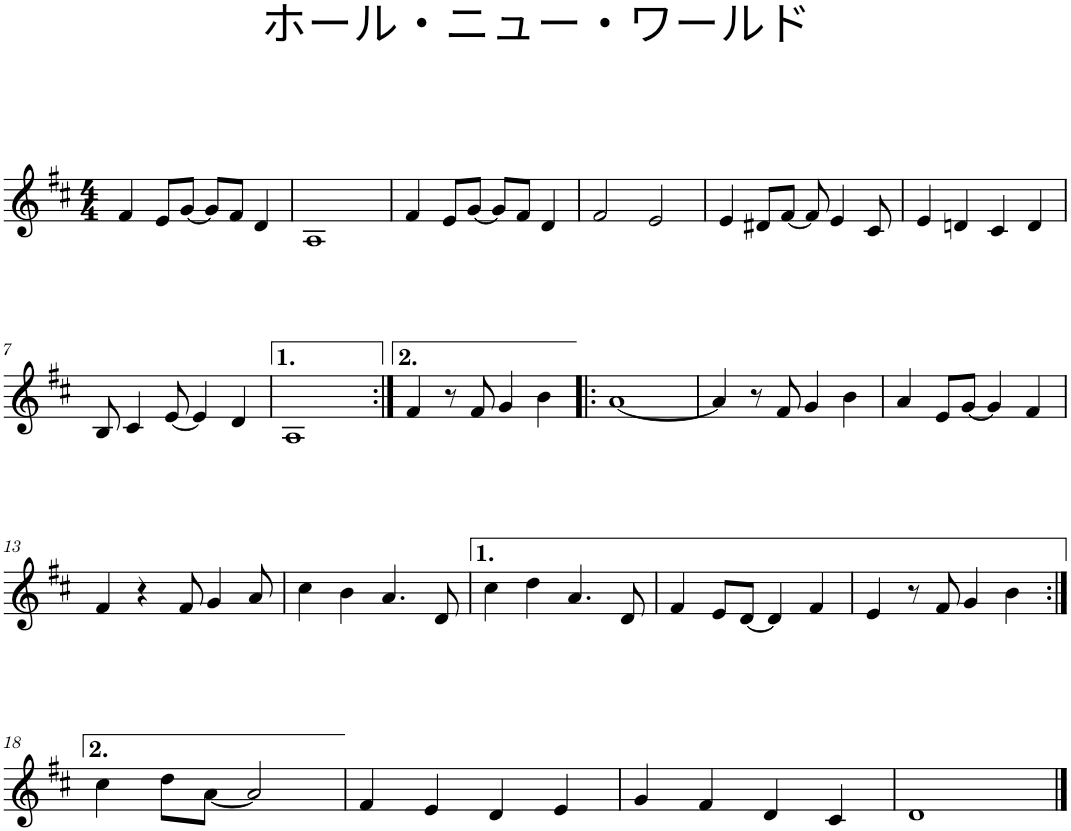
**kern
*part1
*staff1
*I"Piano
*I'Pno.
*clefG2
*k[f#c#]
*M4/4
=1
4f#/
8e/L
[<8g/J
8g/L]
8f#/J
4d/
=2
1A
=3
4f#/
8e/L
[<8g/J
8g/L]
8f#/J
4d/
=4
2f#/
2e/
=5
4e/
8d#X/L
[8f#/J
8f#/]
4e/
8c#/
=6
4e/
4dn/
4c#/
4d/
!!LO:LB:g=z
=7
8B/
4c#/
[<8e/
4e/]
4d/
=8
1A
=9:|!
4f#/
8r
8f#/
4g/
4b\
=10!|:
[<1a
=11
4a/]
8r
8f#/
4g/
4b\
=12
4a/
8e/L
[<8g/J
4g/]
4f#/
!!LO:LB:g=z
=13
4f#/
4r
8f#/
4g/
8a/
=14
4cc#\
4b\
4.a/
8d/
=15
4cc#\
4dd\
4.a/
8d/
=16
4f#/
8e/L
[<8d/J
4d/]
4f#/
=17
4e/
8r
8f#/
4g/
4b\
!!LO:LB:g=z
=18:|!
4cc#\
8dd\L
[<8a\J
2a/]
=19
4f#/
4e/
4d/
4e/
=20
4g/
4f#/
4d/
4c#/
=21
1d
==
*-
